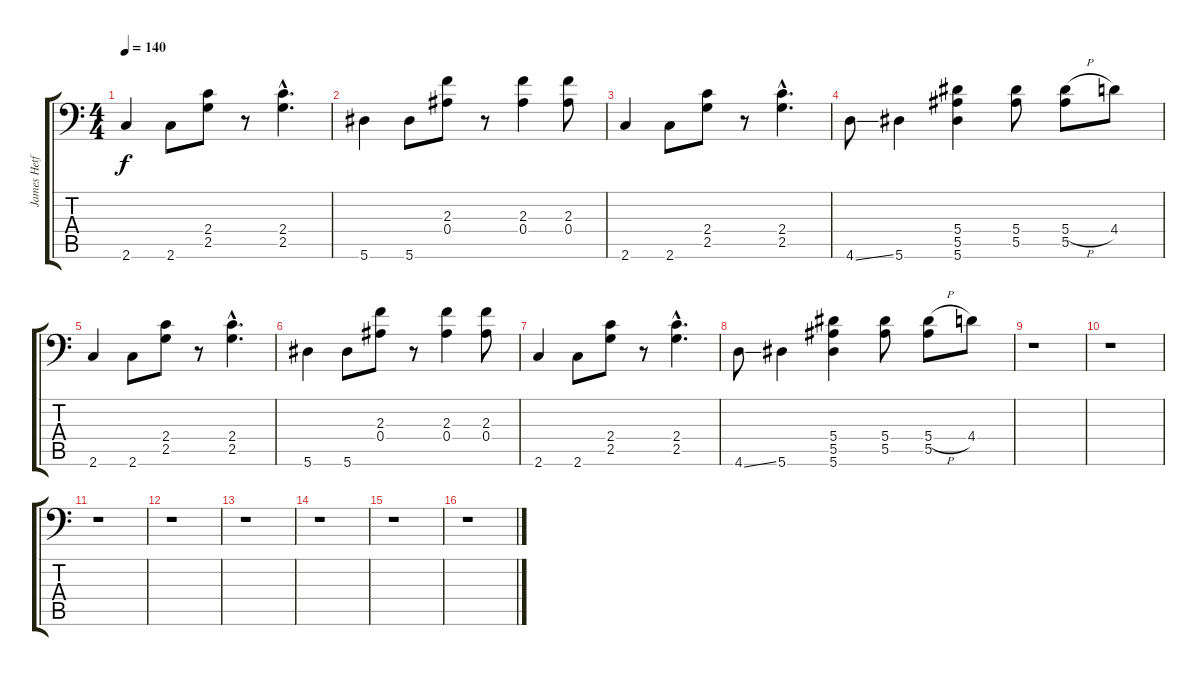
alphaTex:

\track ("James Hetfield (Clean)" "James Hetf") {instrument electricguitarjazz}
\staff {score tabs}
\tuning (C4 G3 Eb3 Bb2 F2 Bb1) {hide}
\ts (4 4)
\tempo 140
\clef f4
\ks c
2.6.4{dy f} 2.6.8 (2.4 2.5).8 r.8 (2.4{hac} 2.5{hac}).4{d} |
5.6.4 5.6.8 (2.3 0.4).8 r.8 (2.3 0.4).4 (2.3 0.4).8 |
2.6.4 2.6.8 (2.4 2.5).8 r.8 (2.4{hac} 2.5{hac}).4{d} |
4.6{ss}.8 5.6.4 (5.4 5.5 5.6).4 (5.4 5.5).8 (5.4{h} 5.5).8 4.4.8 |
2.6.4 2.6.8 (2.4 2.5).8 r.8 (2.4{hac} 2.5{hac}).4{d} |
5.6.4 5.6.8 (2.3 0.4).8 r.8 (2.3 0.4).4 (2.3 0.4).8 |
2.6.4 2.6.8 (2.4 2.5).8 r.8 (2.4{hac} 2.5{hac}).4{d} |
4.6{ss}.8 5.6.4 (5.4 5.5 5.6).4 (5.4 5.5).8 (5.4{h} 5.5).8 4.4.8 |
r.1 |
r.1 |
r.1 |
r.1 |
r.1 |
r.1 |
r.1 |
r.1
